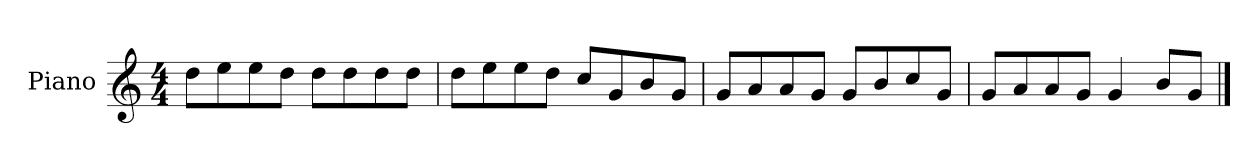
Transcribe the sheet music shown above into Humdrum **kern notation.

**kern
*part1
*staff1
*I"Piano
*I'P-no
*clefG2
*k[]
*M4/4
*MM90
=1
8dd\L
8ee\
8ee\
8dd\J
8dd\L
8dd\
8dd\
8dd\J
=2
8dd\L
8ee\
8ee\
8dd\J
8cc/L
8g/
8b/
8g/J
=3
8g/L
8a/
8a/
8g/J
8g/L
8b/
8cc/
8g/J
=4
8g/L
8a/
8a/
8g/J
4g/
8b/L
8g/J
==
*-
